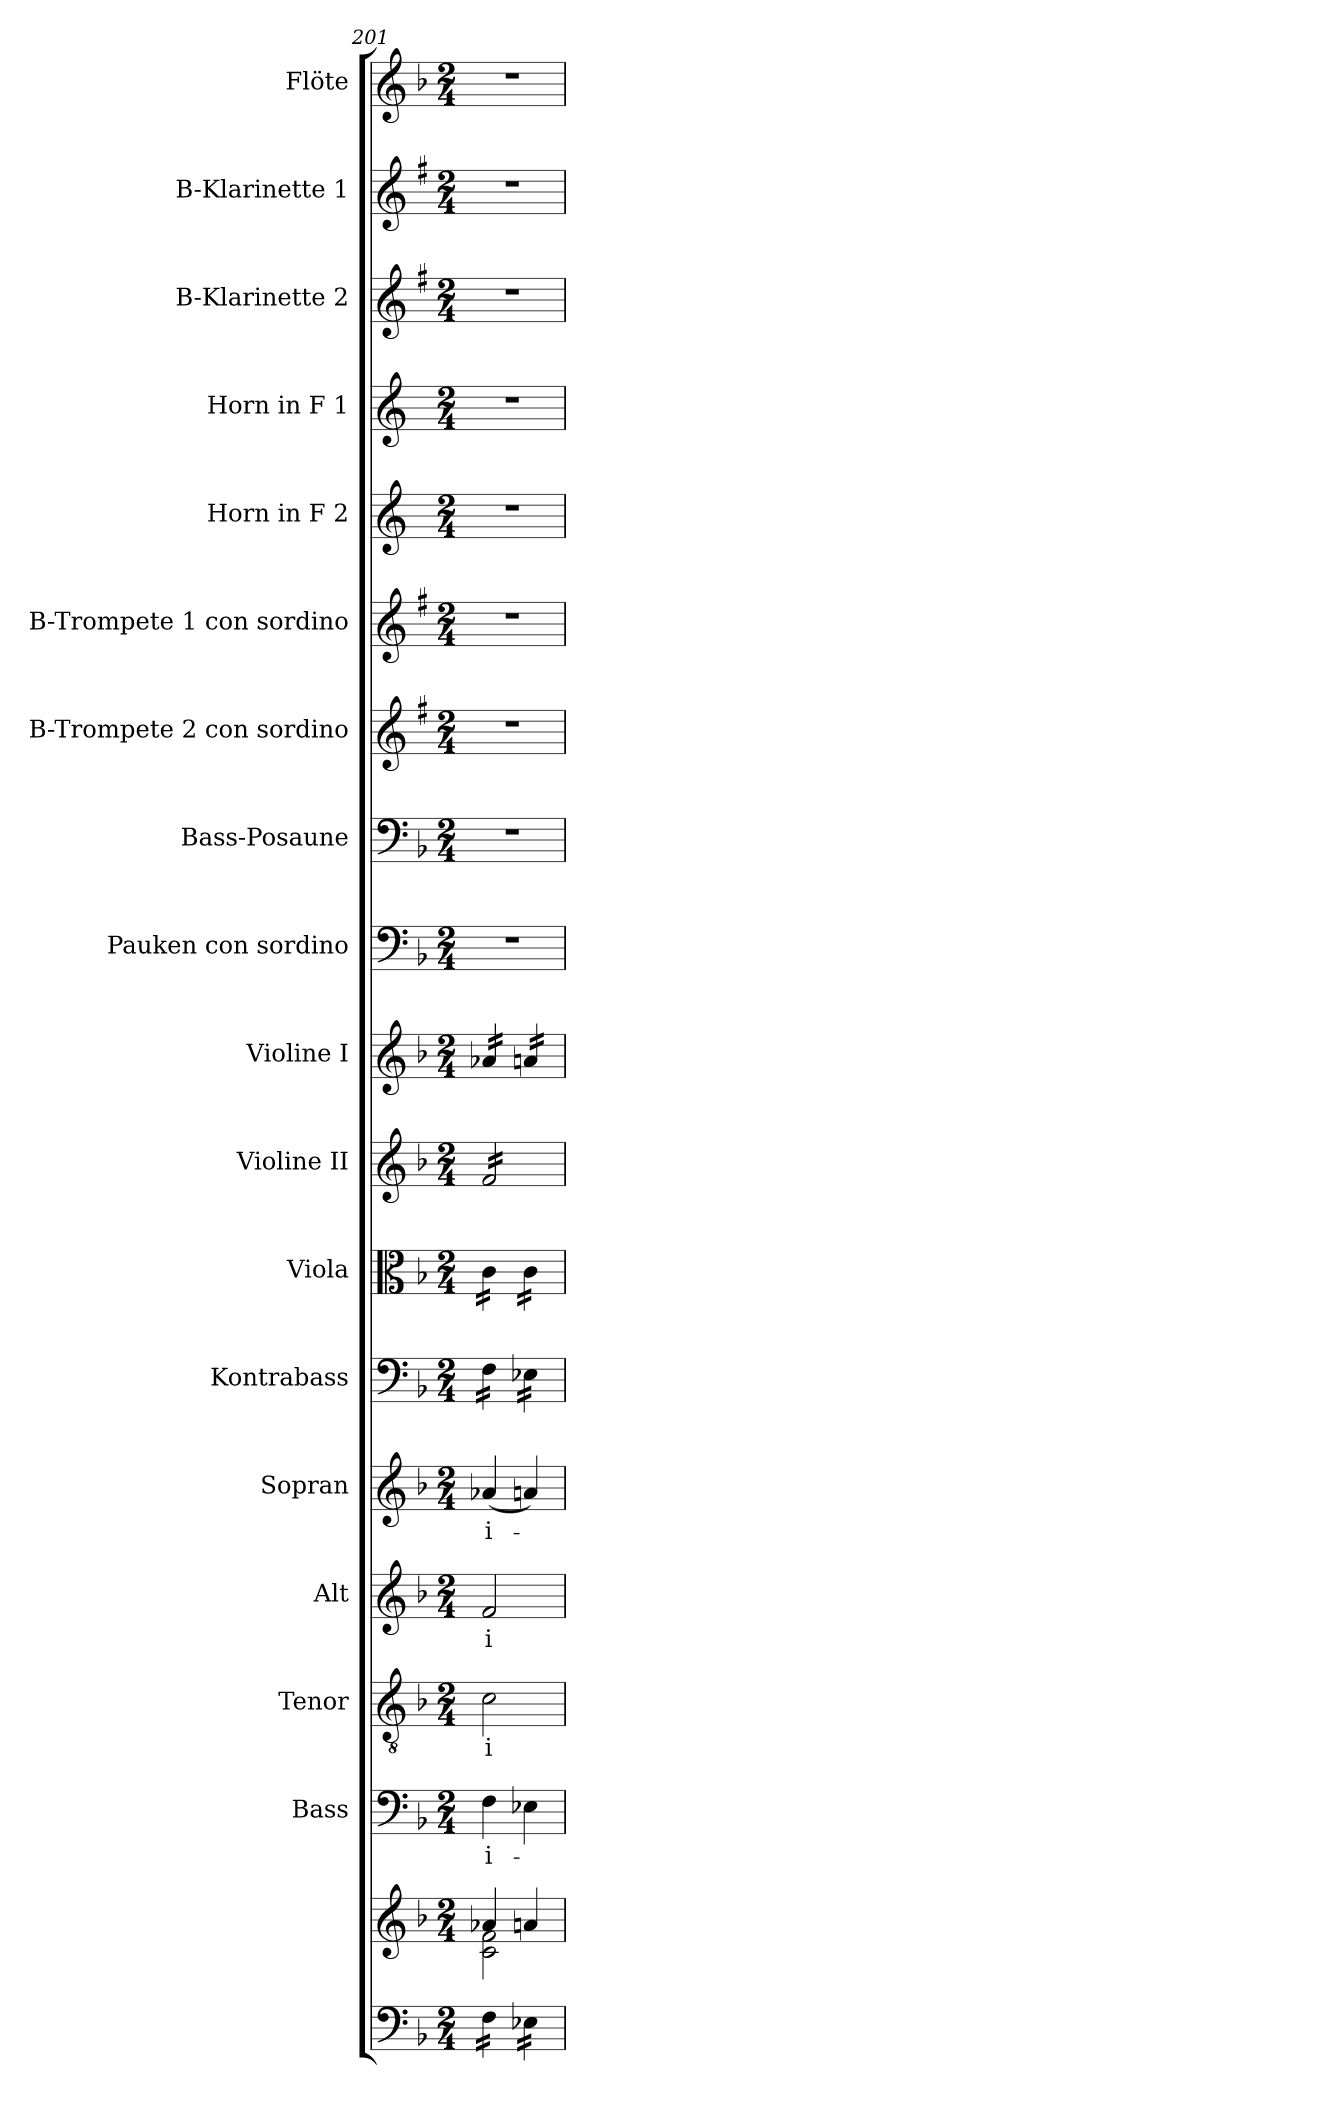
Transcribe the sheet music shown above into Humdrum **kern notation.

**kern	**kern	**kern	**text	**kern	**text	**kern	**text	**kern	**text	**kern	**kern	**kern	**kern	**kern	**kern	**kern	**kern	**kern	**kern	**kern	**kern	**kern
*part18	*part18	*part17	*part17	*part16	*part16	*part15	*part15	*part14	*part14	*part13	*part12	*part11	*part10	*part9	*part8	*part7	*part6	*part5	*part4	*part3	*part2	*part1
*staff19	*staff18	*staff17	*staff17	*staff16	*staff16	*staff15	*staff15	*staff14	*staff14	*staff13	*staff12	*staff11	*staff10	*staff9	*staff8	*staff7	*staff6	*staff5	*staff4	*staff3	*staff2	*staff1
*	*	*I"Bass	*	*I"Tenor	*	*I"Alt	*	*I"Sopran	*	*I"Kontrabass	*I"Viola	*I"Violine II	*I"Violine I	*I"Pauken con sordino	*I"Bass-Posaune	*I"B-Trompete 2 con sordino	*I"B-Trompete 1 con sordino	*I"Horn in F 2	*I"Horn in F 1	*I"B-Klarinette 2	*I"B-Klarinette 1	*I"Flöte
*	*	*I'B.	*	*I'T.	*	*I'A.	*	*I'S.	*	*I'Kb.	*I'Vla.	*I'Vl. II	*I'Vl. I	*I'Pk.	*I'B. Pos.	*I'B Trp. 2	*I'B Trp. 1	*	*	*I'B Kl. 2	*I'B Kl. 1	*I'Fl.
*clefF4	*clefG2	*clefF4	*	*clefGv2	*	*clefG2	*	*clefG2	*	*clefF4	*clefC3	*clefG2	*clefG2	*clefF4	*clefF4	*clefG2	*clefG2	*clefG2	*clefG2	*clefG2	*clefG2	*clefG2
*	*	*	*	*	*	*	*	*	*	*ITrd7c12	*	*	*	*	*	*ITrd1c2	*ITrd1c2	*ITrd4c7	*ITrd4c7	*ITrd1c2	*ITrd1c2	*
*k[b-]	*k[b-]	*k[b-]	*	*k[b-]	*	*k[b-]	*	*k[b-]	*	*k[b-]	*k[b-]	*k[b-]	*k[b-]	*k[b-]	*k[b-]	*k[b-]	*k[b-]	*k[b-]	*k[b-]	*k[b-]	*k[b-]	*k[b-]
*F:	*F:	*F:	*	*F:	*	*F:	*	*F:	*	*F:	*F:	*F:	*F:	*F:	*F:	*F:	*F:	*F:	*F:	*F:	*F:	*F:
*M2/4	*M2/4	*M2/4	*	*M2/4	*	*M2/4	*	*M2/4	*	*M2/4	*M2/4	*M2/4	*M2/4	*M2/4	*M2/4	*M2/4	*M2/4	*M2/4	*M2/4	*M2/4	*M2/4	*M2/4
=201	=201	=201	=201	=201	=201	=201	=201	=201	=201	=201	=201	=201	=201	=201	=201	=201	=201	=201	=201	=201	=201	=201
*	*^	*	*	*	*	*	*	*	*	*	*	*	*	*	*	*	*	*	*	*	*	*
!	!	!	!	!LO:LY:b	!	!LO:LY:b	!	!LO:LY:b	!	!LO:LY:b	!	!	!	!	!	!	!	!	!	!	!	!	!
*tremolo	*	*	*	*	*	*	*	*	*	*	*	*	*	*	*	*	*	*	*	*	*	*	*
*	*	*	*	*	*	*	*	*	*	*	*tremolo	*	*	*	*	*	*	*	*	*	*	*	*
*	*	*	*	*	*	*	*	*	*	*	*	*tremolo	*	*	*	*	*	*	*	*	*	*	*
*	*	*	*	*	*	*	*	*	*	*	*	*	*tremolo	*	*	*	*	*	*	*	*	*	*
*	*	*	*	*	*	*	*	*	*	*	*	*	*	*tremolo	*	*	*	*	*	*	*	*	*
16F\LL	4a-X/	2c\ 2f\	4F\	-i-	2c\	-i-	2f/	-i-	(<4a-X/	-i-	16FF\LL	16c\LL	16f/LL	16a-X/LL	2r	2r	2r	2r	2r	2r	2r	2r	2r
16F\	.	.	.	.	.	.	.	.	.	.	16FF\	16c\	16f/	16a-X/	.	.	.	.	.	.	.	.	.
16F\	.	.	.	.	.	.	.	.	.	.	16FF\	16c\	16f/	16a-X/	.	.	.	.	.	.	.	.	.
16F\JJ	.	.	.	.	.	.	.	.	.	.	16FF\JJ	16c\JJ	16f/	16a-X/JJ	.	.	.	.	.	.	.	.	.
16E-X\LL	4an/	.	4E-X\	.	.	.	.	.	4an/)	.	16EE-X\LL	16c\LL	16f/	16an/LL	.	.	.	.	.	.	.	.	.
16E-X\	.	.	.	.	.	.	.	.	.	.	16EE-X\	16c\	16f/	16an/	.	.	.	.	.	.	.	.	.
16E-X\	.	.	.	.	.	.	.	.	.	.	16EE-X\	16c\	16f/	16an/	.	.	.	.	.	.	.	.	.
16E-X\JJ	.	.	.	.	.	.	.	.	.	.	16EE-X\JJ	16c\JJ	16f/JJ	16an/JJ	.	.	.	.	.	.	.	.	.
*	*	*	*	*	*	*	*	*	*	*	*	*	*	*Xtremolo	*	*	*	*	*	*	*	*	*
*	*	*	*	*	*	*	*	*	*	*	*	*	*Xtremolo	*	*	*	*	*	*	*	*	*	*
*	*	*	*	*	*	*	*	*	*	*	*	*Xtremolo	*	*	*	*	*	*	*	*	*	*	*
*	*	*	*	*	*	*	*	*	*	*	*Xtremolo	*	*	*	*	*	*	*	*	*	*	*	*
*Xtremolo	*	*	*	*	*	*	*	*	*	*	*	*	*	*	*	*	*	*	*	*	*	*	*
*	*v	*v	*	*	*	*	*	*	*	*	*	*	*	*	*	*	*	*	*	*	*	*	*
=	=	=	=	=	=	=	=	=	=	=	=	=	=	=	=	=	=	=	=	=	=	=
*-	*-	*-	*-	*-	*-	*-	*-	*-	*-	*-	*-	*-	*-	*-	*-	*-	*-	*-	*-	*-	*-	*-
